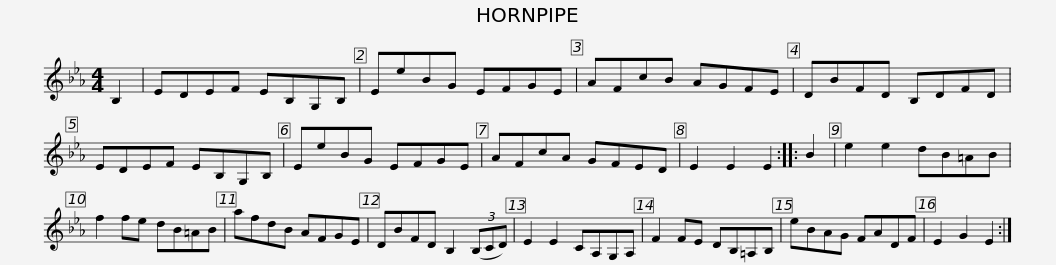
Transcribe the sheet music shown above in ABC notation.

X:1
L:1/8
M:4/4
I:linebreak $
K:Eb
V:1 treble
V:1
 B,2 | EDEF EB,G,B, | EeBG EFGE | AFcB AGFE | DBFD B,DFD | %5
 EDEF EB,G,B, |$ EeBG EFGE | AFcA GFED | E2 E2 E2 :: B2 | %10
 e2 e2 dB=AB | f2 fe dB=AB | afdB AFGE |$ DBFD B,2 (3(B,CD) | E2 E2 CA,G,A, | %15
 F2 FE DB,=A,B, | eBAG FADF | E2 G2 E2 :| %18
